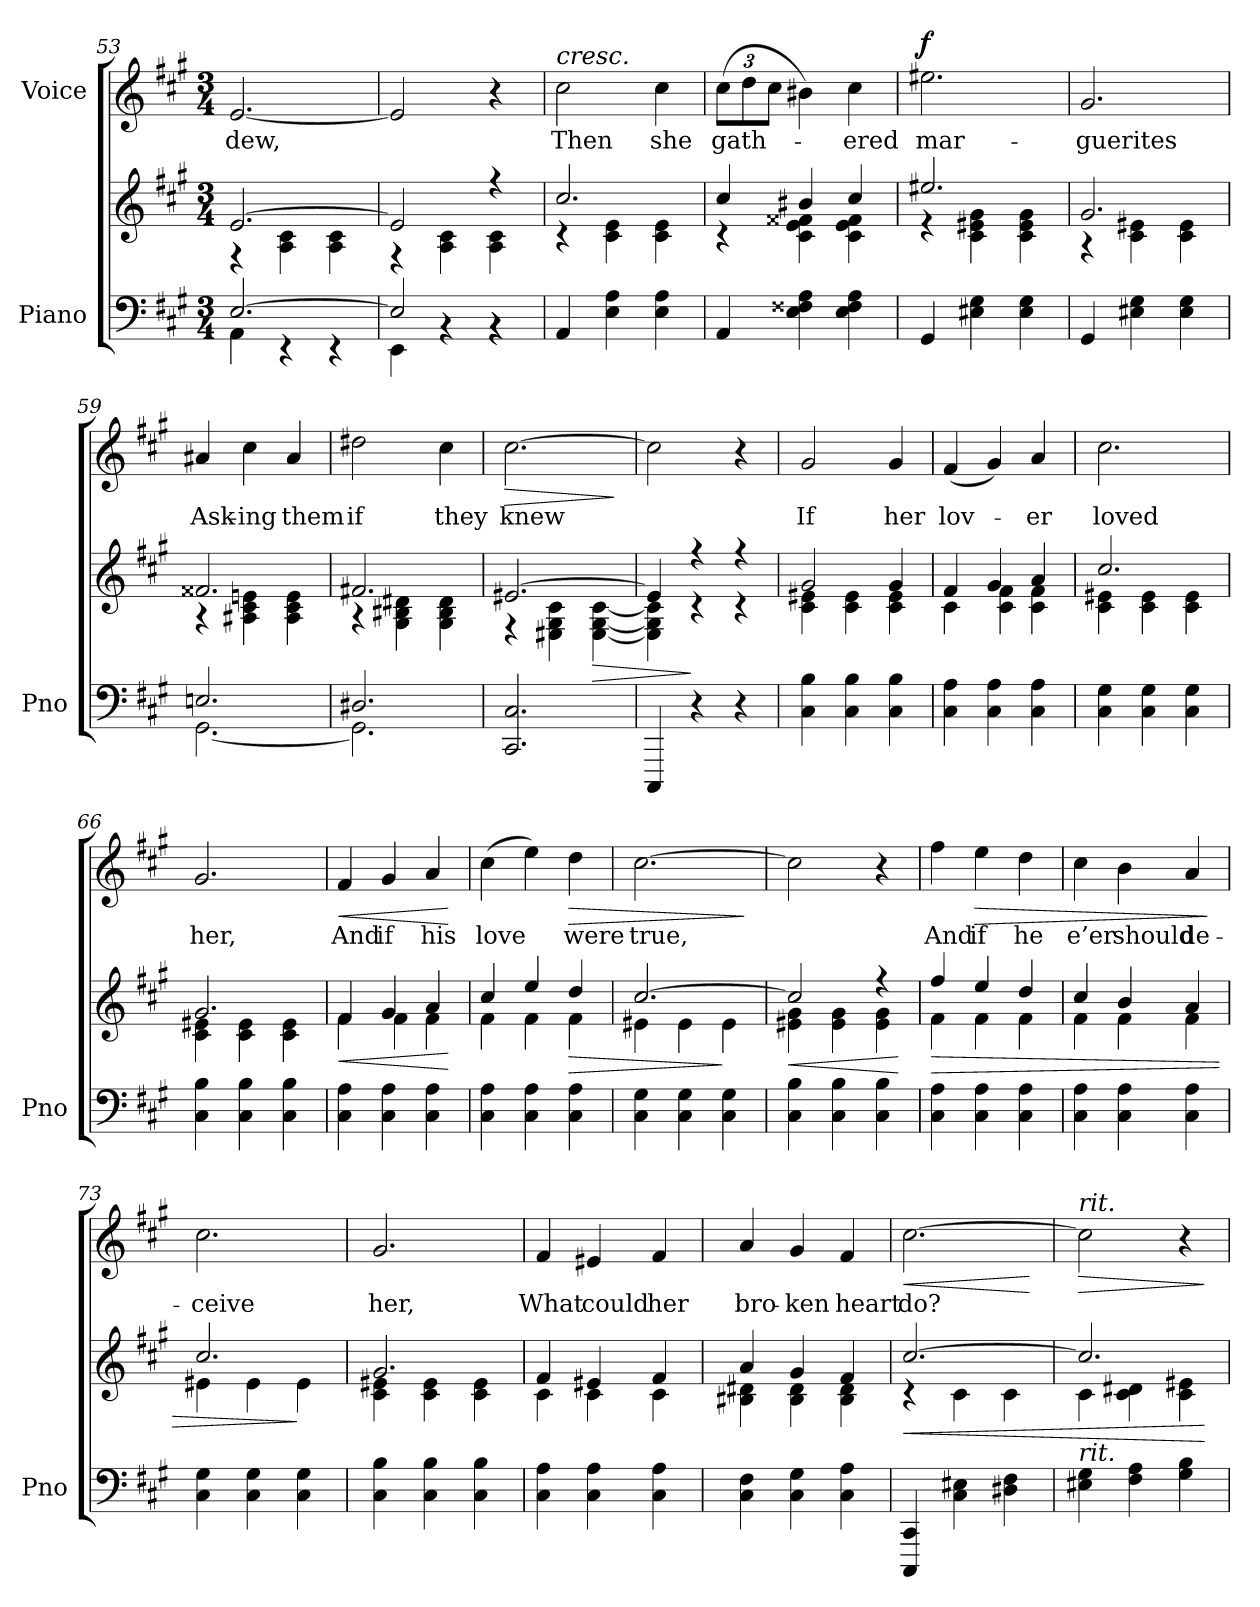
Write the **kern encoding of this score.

**kern	**kern	**dynam	**kern	**text	**dynam
*part2	*part2	*part2	*part1	*part1	*part1
*staff3	*staff2	*staff2/3	*staff1	*staff1	*staff1
*I"Piano	*	*	*I"Voice	*	*
*I'Pno	*	*	*	*	*
*clefF4	*clefG2	*	*clefG2	*	*
*k[f#c#g#]	*k[f#c#g#]	*	*k[f#c#g#]	*	*
*M3/4	*M3/4	*	*M3/4	*	*
=53	=53	=53	=53	=53	=53
*^	*^	*	*	*	*
!	!	!	!	!	!	!LO:LY:b	!
[2.E/	4AA\	[2.e/	4r	.	[2.e/	dew,	.
.	4r	.	4A\ 4c#\	.	.	.	.
.	4r	.	4A\ 4c#\	.	.	.	.
=54	=54	=54	=54	=54	=54	=54	=54
2E/]	4EE\	2e/]	4r	.	2e/]	.	.
.	4rBB	.	4A\ 4c#\	.	.	.	.
4rBB	4rBB	4r	4A\ 4c#\	.	4r	.	.
!!LO:PB:g=z
=55	=55	=55	=55	=55	=55	=55	=55
!	!	!	!	!	!LO:TX:a:i:t=cresc.	!	!
!	!	!	!	!	!	!LO:LY:b	!
*v	*v	*	*	*	*	*	*
4AA/	2.cc#/	4r	.	2cc#\	Then	.
4E\ 4A\	.	4c#\ 4e\	.	.	.	.
!	!	!	!	!	!LO:LY:b	!
4E\ 4A\	.	4c#\ 4e\	.	4cc#\	she	.
=56	=56	=56	=56	=56	=56	=56
*	*	*	*	*Xbrackettup	*	*
!	!	!	!	!	!LO:LY:b	!
4AA/	4cc#/	4r	.	(>12cc#\L	gath-	.
.	.	.	.	12dd\	.	.
.	.	.	.	12cc#\J	.	.
4E\ 4F##X\ 4A\	4b#X/	4c#\ 4e\ 4f##X\	.	4b#X\)	.	.
!	!	!	!	!	!LO:LY:b	!
4E\ 4F##\ 4A\	4cc#/	4c#\ 4e\ 4f##\	.	4cc#\	-ered	.
=57	=57	=57	=57	=57	=57	=57
!	!	!	!	!	!LO:LY:b	!LO:DY:a
4GG#/	2.ee#X/	4r	.	2.ee#X\	mar-	f
4E#X\ 4G#\	.	4c#\ 4e#X\ 4g#\	.	.	.	.
4E#\ 4G#\	.	4c#\ 4e#\ 4g#\	.	.	.	.
=58	=58	=58	=58	=58	=58	=58
!	!	!	!	!	!LO:LY:b	!
4GG#/	2.g#/	4r	.	2.g#/	-guerites	.
4E#X\ 4G#\	.	4c#\ 4e#X\	.	.	.	.
4E#\ 4G#\	.	4c#\ 4e#\	.	.	.	.
=59	=59	=59	=59	=59	=59	=59
*^	*	*	*	*	*	*
!	!	!	!	!	!	!LO:LY:b	!
2.En/	[2.GG#\	2.f##X/	4r	.	4a#X/	Ask-	.
!	!	!	!	!	!	!LO:LY:b	!
.	.	.	4A#X\ 4c#\ 4en\	.	4cc#\	-ing	.
!	!	!	!	!	!	!LO:LY:b	!
.	.	.	4A#\ 4c#\ 4e\	.	4a#/	them	.
=60	=60	=60	=60	=60	=60	=60	=60
!	!	!	!	!	!	!LO:LY:b	!
2.D#X/	2.GG#\]	2.f#X/	4r	.	2dd#X\	if	.
.	.	.	4G#\ 4B#X\ 4d#X\	.	.	.	.
!	!	!	!	!	!	!LO:LY:b	!
.	.	.	4G#\ 4B#\ 4d#\	.	4cc#\	they	.
*v	*v	*	*	*	*	*	*
!!LO:LB:g=z
=61	=61	=61	=61	=61	=61	=61
!	!	!	!	!	!LO:LY:b	!LO:HP:b
2.CC#/ 2.C#/	[2.e#X/	4r	.	[2.cc#\	knew	>
.	.	4E#X\ 4G#\ 4c#\	.	.	.	.
!	!	!	!LO:HP:b	!	!	!
.	.	[4E#\ [4G#\ [4c#\	>	.	.	.
*	*v	*v	*	*	*	*
.	.	.	.	.	]
=62	=62	=62	=62	=62	=62
*	*^	*	*	*	*
4CCC#/	4e#/]	4E#\] 4G#\] 4c#\]	.	2cc#\]	.	.
4r	4r	4r	]	.	.	.
4r	4r	4r	.	4r	.	.
=63	=63	=63	=63	=63	=63	=63
!	!	!	!LO:DY:b	!	!LO:LY:b	!
!	!	!	!LO:DY:n=1:b	!	!	!LO:DY:a
!	!	!	!	!	!	!LO:DY:n=1:a
4C#\ 4B\	2g#/	4c#\ 4e#X\	p other-dynamics	2g#/	If	p other-dynamics
4C#\ 4B\	.	4c#\ 4e#\	.	.	.	.
!	!	!	!	!	!LO:LY:b	!
4C#\ 4B\	4g#/	4c#\ 4e#\	.	4g#/	her	.
=64	=64	=64	=64	=64	=64	=64
!	!	!	!	!	!LO:LY:b	!
4C#\ 4A\	4f#/	4c#\	.	(<4f#/	lov-	.
4C#\ 4A\	4g#/	4c#\ 4f#\	.	4g#/)	.	.
!	!	!	!	!	!LO:LY:b	!
4C#\ 4A\	4a/	4c#\ 4f#\	.	4a/	-er	.
=65	=65	=65	=65	=65	=65	=65
!	!	!	!	!	!LO:LY:b	!
4C#\ 4G#\	2.cc#/	4c#\ 4e#X\	.	2.cc#\	loved	.
4C#\ 4G#\	.	4c#\ 4e#\	.	.	.	.
4C#\ 4G#\	.	4c#\ 4e#\	.	.	.	.
=66	=66	=66	=66	=66	=66	=66
!	!	!	!	!	!LO:LY:b	!
4C#\ 4B\	2.g#/	4c#\ 4e#X\	.	2.g#/	her,	.
4C#\ 4B\	.	4c#\ 4e#\	.	.	.	.
4C#\ 4B\	.	4c#\ 4e#\	.	.	.	.
!!LO:LB:g=z
=67	=67	=67	=67	=67	=67	=67
!	!	!	!LO:HP:b	!	!LO:LY:b	!LO:HP:b
4C#\ 4A\	4f#/	4f#\	<	4f#/	And	<
!	!	!	!	!	!LO:LY:b	!
4C#\ 4A\	4g#/	4f#\	.	4g#/	if	.
!	!	!	!	!	!LO:LY:b	!
4C#\ 4A\	4a/	4f#\	.	4a/	his	.
*	*v	*v	*	*	*	*
.	.	[	.	.	[
=68	=68	=68	=68	=68	=68
*	*^	*	*	*	*
!	!	!	!	!	!LO:LY:b	!
4C#\ 4A\	4cc#/	4f#\	.	(>4cc#\	love	.
4C#\ 4A\	4ee/	4f#\	.	4ee\)	.	.
!	!	!	!LO:HP:b	!	!LO:LY:b	!LO:HP:b
4C#\ 4A\	4dd/	4f#\	>	4dd\	were	>
=69	=69	=69	=69	=69	=69	=69
!	!	!	!	!	!LO:LY:b	!
4C#\ 4G#\	[2.cc#/	4e#X\	.	[2.cc#\	true,	.
4C#\ 4G#\	.	4e#\	.	.	.	.
4C#\ 4G#\	.	4e#\	]	.	.	.
*	*v	*v	*	*	*	*
.	.	.	.	.	]
=70	=70	=70	=70	=70	=70
!	!	!LO:HP:b	!	!	!
*	*^	*	*	*	*
4C#\ 4B\	2cc#/]	4e#X\ 4g#\	<	2cc#\]	.	.
4C#\ 4B\	.	4e#\ 4g#\	.	.	.	.
4C#\ 4B\	4r	4e#\ 4g#\	.	4r	.	.
*	*v	*v	*	*	*	*
.	.	[	.	.	.
=71	=71	=71	=71	=71	=71
!	!	!LO:HP:b	!	!LO:LY:b	!
*	*^	*	*	*	*
4C#\ 4A\	4ff#/	4f#\	>	4ff#\	And	.
!	!	!	!	!	!LO:LY:b	!LO:HP:b
4C#\ 4A\	4ee/	4f#\	.	4ee\	if	>
!	!	!	!	!	!LO:LY:b	!
4C#\ 4A\	4dd/	4f#\	.	4dd\	he	.
=72	=72	=72	=72	=72	=72	=72
!	!	!	!	!	!LO:LY:b	!
4C#\ 4A\	4cc#/	4f#\	.	4cc#\	e’er	.
!	!	!	!	!	!LO:LY:b	!
4C#\ 4A\	4b/	4f#\	.	4b\	should	.
!	!	!	!	!	!LO:LY:b	!
4C#\ 4A\	4a/	4f#\	.	4a/	de-	.
*	*v	*v	*	*	*	*
.	.	.	.	.	]
!!LO:LB:g=z
=73	=73	=73	=73	=73	=73
*	*^	*	*	*	*
!	!	!	!	!	!LO:LY:b	!
4C#\ 4G#\	2.cc#/	4e#X\	.	2.cc#\	-ceive	.
4C#\ 4G#\	.	4e#\	.	.	.	.
4C#\ 4G#\	.	4e#\	]	.	.	.
=74	=74	=74	=74	=74	=74	=74
!	!	!	!	!	!LO:LY:b	!
4C#\ 4B\	2.g#/	4c#\ 4e#X\	.	2.g#/	her,	.
4C#\ 4B\	.	4c#\ 4e#\	.	.	.	.
4C#\ 4B\	.	4c#\ 4e#\	.	.	.	.
=75	=75	=75	=75	=75	=75	=75
!	!	!	!	!	!LO:LY:b	!
4C#\ 4A\	4f#/	4c#\	.	4f#/	What	.
!	!	!	!	!	!LO:LY:b	!
4C#\ 4A\	4e#X/	4c#\	.	4e#X/	could	.
!	!	!	!	!	!LO:LY:b	!
4C#\ 4A\	4f#/	4c#\	.	4f#/	her	.
=76	=76	=76	=76	=76	=76	=76
!	!	!	!	!	!LO:LY:b	!
4C#\ 4F#\	4a/	4B#X\ 4d#X\	.	4a/	bro-	.
!	!	!	!	!	!LO:LY:b	!
4C#\ 4G#\	4g#/	4B#\ 4d#\	.	4g#/	-ken	.
!	!	!	!	!	!LO:LY:b	!
4C#\ 4A\	4f#/	4B#\ 4d#\	.	4f#/	heart	.
=77	=77	=77	=77	=77	=77	=77
!	!	!	!LO:HP:b	!	!LO:LY:b	!LO:HP:b
4CCC#/ 4CC#/	[2.cc#/	4r	<	[2.cc#\	do?	<
4C#\ 4E#X\	.	4c#\	.	.	.	.
4D#X\ 4F#\	.	4c#\	.	.	.	.
*	*v	*v	*	*	*	*
.	.	.	.	.	[
=78	=78	=78	=78	=78	=78
*	*^	*	*	*	*
!	!	!	!	!LO:TX:a:i:t=rit.	!	!
!LO:TX:a:i:t=rit.	!	!	!	!	!	!
!	!	!	!	!	!	!LO:HP:b
4E#X\ 4G#\	2.cc#/]	4c#\	.	2cc#\]	.	>
4F#\ 4A\	.	4c#\ 4d#X\	.	.	.	.
4G#\ 4B\	.	4c#\ 4e#X\	.	4r	.	.
*	*v	*v	*	*	*	*
.	.	[	.	.	]
=	=	=	=	=	=
*-	*-	*-	*-	*-	*-
